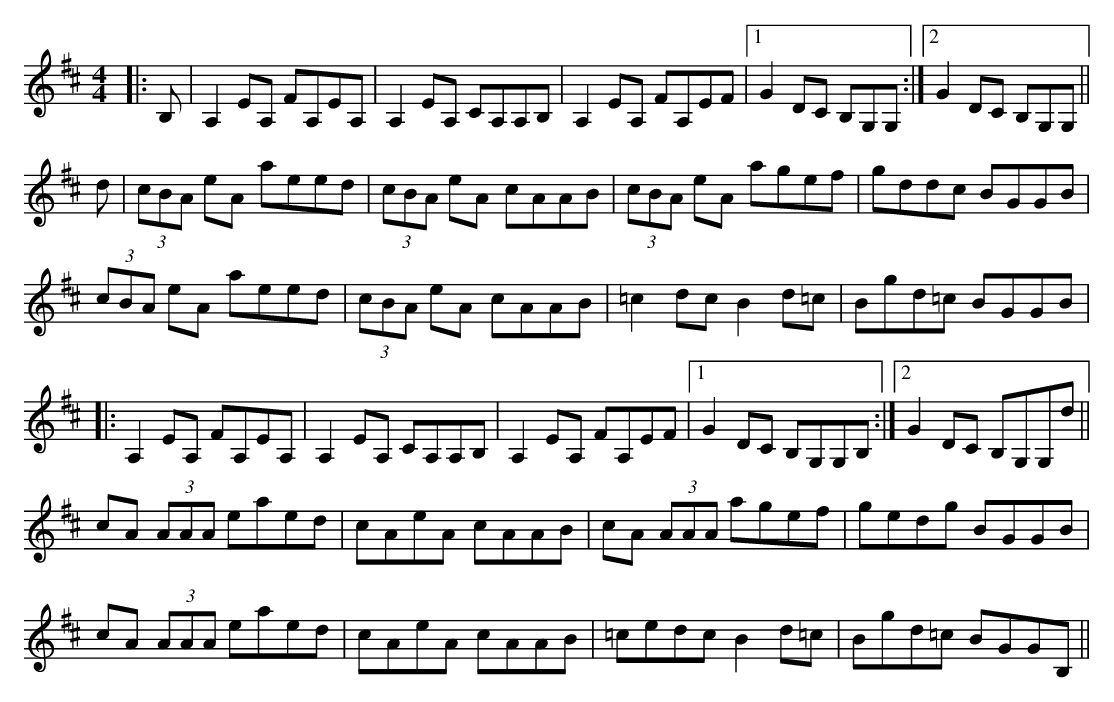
X:1
M:4/4
K:Amix
|:B,|A,2 EA, FA,EA,|A,2 EA, CA,A,B,|A,2 EA, FA,EF|1 G2 DC B,G,G,:|2 G2 DC B,G,G,||
d|(3cBA eA aeed|(3cBA eA cAAB|(3cBA eA agef|gddc BGGB|
(3cBA eA aeed|(3cBA eA cAAB|=c2 dc B2 d=c|Bgd=c BGGB|
|:A,2 EA, FA,EA,|A,2 EA, CA,A,B,|A,2 EA, FA,EF|1 G2 DC B,G,G,B,:|2 G2 DC B,G,G,d||
cA (3AAA eaed|cAeA cAAB|cA (3AAA agef|gedg BGGB|
cA (3AAA eaed|cAeA cAAB|=cedc B2 d=c|Bgd=c BGGB,||
